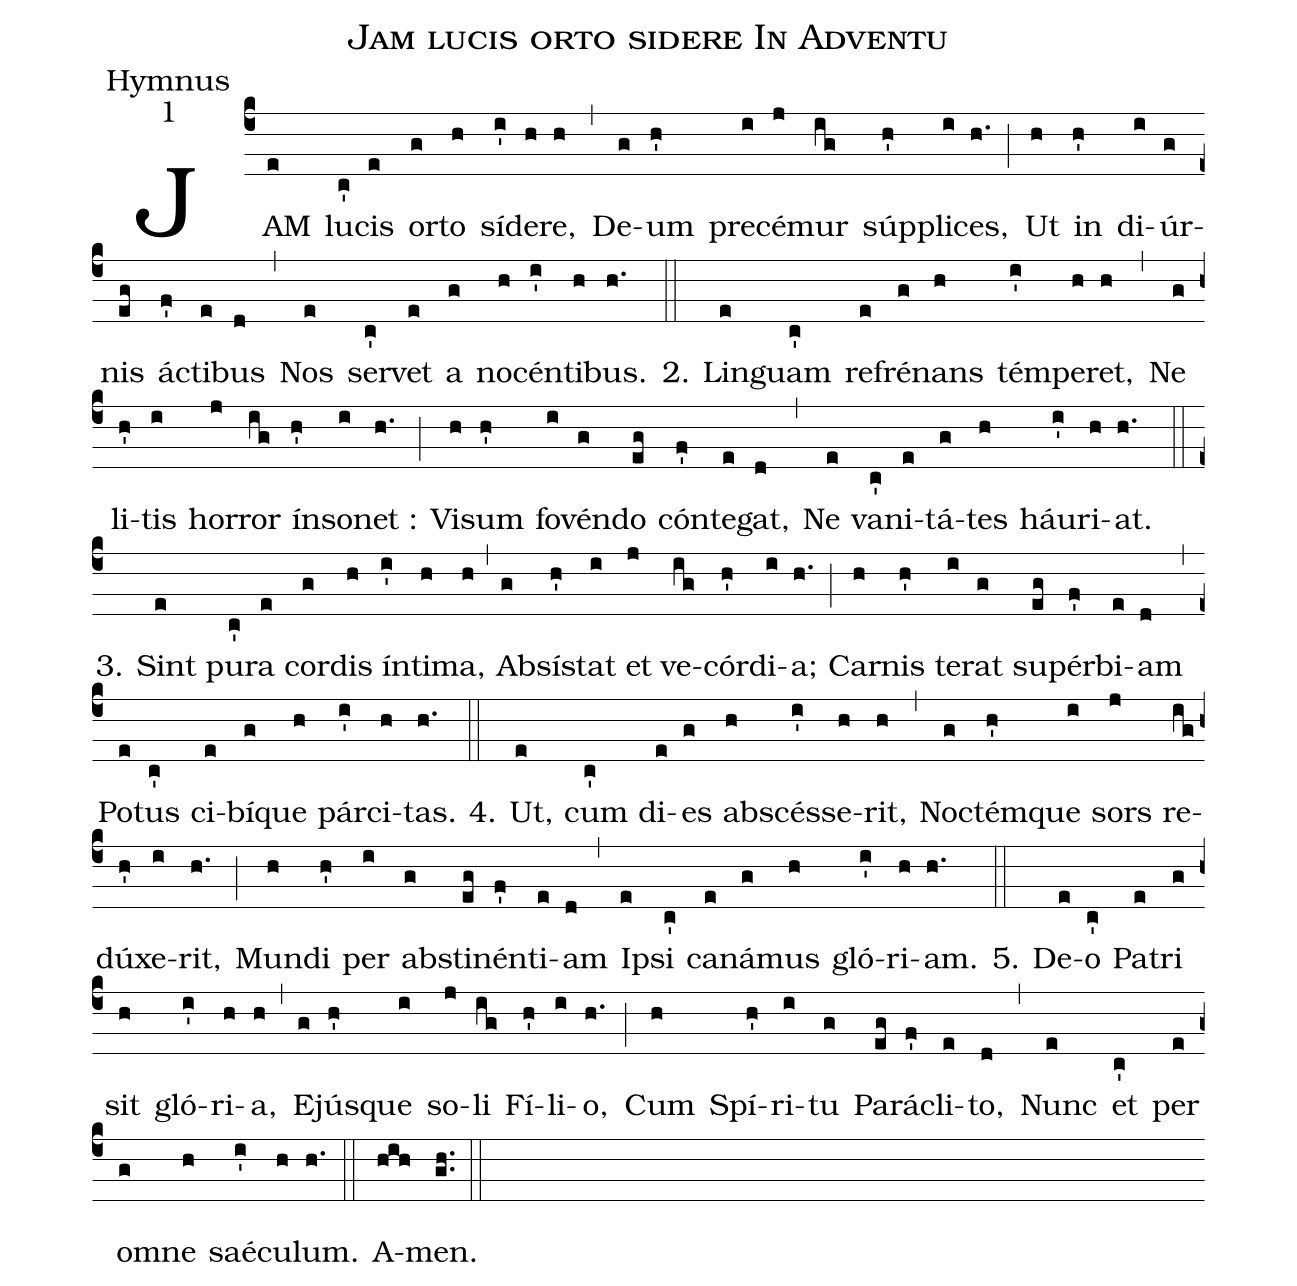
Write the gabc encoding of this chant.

name:Jam lucis orto sidere In Adventu;
office-part:Hymnus;
mode:1;
%%
(c4) JAM(e) lu(c')cis(e) or(g)to(h) sí(i')de(h)re,(h) (,) De(g)um(h') pre(i)cé(j)mur(ig) súp(h')pli(i)ces,(h.) (;) Ut(h) in(h') di(i)úr(g)nis(eg) á(f')cti(e)bus(d) (,) Nos(e) ser(c')vet(e) a(g) no(h)cén(i')ti(h)bus.(h.) (::)
2. Lin(e)guam(c') re(e)fré(g)nans(h) tém(i')pe(h)ret,(h) (,) Ne(g) li(h')tis(i) hor(j)ror(ig) ín(h')so(i)net :(h.) (;) Vi(h)sum(h') fo(i)vén(g)do(eg) cón(f')te(e)gat,(d) (,) Ne(e) va(c')ni(e)tá(g)tes(h) háu(i')ri(h)at.(h.) (::)
3. Sint(e) pu(c')ra(e) cor(g)dis(h) ín(i')ti(h)ma,(h) (,) Ab(g)sí(h')stat(i) et(j) ve(ig)cór(h')di(i)a;(h.) (;) Car(h)nis(h') te(i)rat(g) su(eg)pér(f')bi(e)am(d) (,) Po(e)tus(c') ci(e)bí(g)que(h) pár(i')ci(h)tas.(h.) (::)
4. Ut,(e) cum(c') di(e)es(g) ab(h)scés(i')se(h)rit,(h) (,) No(g)ctém(h')que(i) sors(j) re(ig)dú(h')xe(i)rit,(h.) (;) Mun(h)di(h') per(i) ab(g)sti(eg)nén(f')ti(e)am(d) (,) I(e)psi(c') ca(e)ná(g)mus(h) gló(i')ri(h)am.(h.) (::)
5. De(e)o(c') Pa(e)tri(g) sit(h) gló(i')ri(h)a,(h) (,) E(g)jús(h')que(i) so(j)li(ig) Fí(h')li(i)o,(h.) (;) Cum(h) Spí(h')ri(i)tu(g) Pa(eg)rá(f')cli(e)to,(d) (,) Nunc(e) et(c') per(e) o(g)mne(h) saé(i')cu(h)lum.(h.) (::)
A(hih)men.(gh..) (::)
